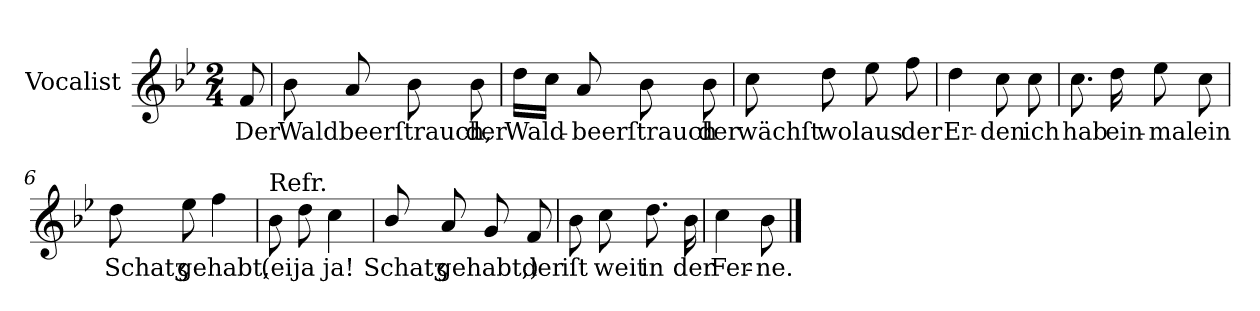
**kern	**text
*part1	*part1
*staff1	*staff1
*I"Vocalist	*
*k[b-e-]	*
*B-:	*
*M2/4	*
=	=
8f	Der
=1	=1
8b-	Waldbeerſtrauch,
8a	.
8b-	.
8b-	der
=2	=2
16ddLL	Wald-
16ccJJ	.
8a	-beerſtrauch
8b-	.
8b-	der
=3	=3
8cc	wächſt
8dd	wol
8ee-	aus
8ff	der
=4	=4
4dd	Er-
8cc	-den
8cc	ich
=5	=5
8.cc	hab
16dd	ein-
8ee-	-mal
8cc	ein
=6	=6
8dd	Schatʒ
8ee-	gehabt,
4ff	.
=7	=7
!LO:TX:a:t=Refr.	!
8b-	(ei
8dd	ja
4cc	ja!
=8	=8
8b-/	Schatʒ
8a	gehabt,)
8g	.
8f	der
=9	=9
8b-	iſt
8cc	weit
8.dd	in
16b-	der
=10	=10
4cc	Fer-
8b-	-ne.
==	==
*-	*-
